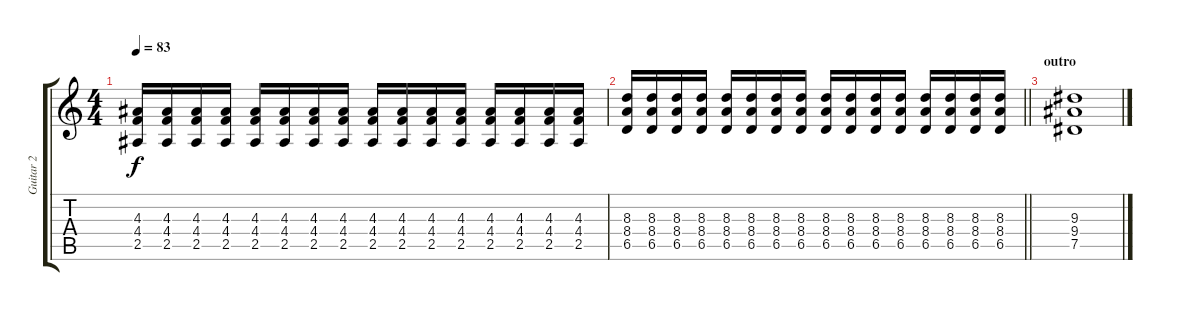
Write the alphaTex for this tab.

\track ("Guitar 2" "Guitar 2") {instrument distortionguitar}
\staff {score tabs}
\tuning (Eb4 Bb3 Gb3 Db3 Ab2 Eb2) {hide}
\ts (4 4)
\tempo 83
\clef g2
\ks c
(4.3 4.4 2.5).16{dy f} (4.3 4.4 2.5).16 (4.3 4.4 2.5).16 (4.3 4.4 2.5).16 (4.3 4.4 2.5).16 (4.3 4.4 2.5).16 (4.3 4.4 2.5).16 (4.3 4.4 2.5).16 (4.3 4.4 2.5).16 (4.3 4.4 2.5).16 (4.3 4.4 2.5).16 (4.3 4.4 2.5).16 (4.3 4.4 2.5).16 (4.3 4.4 2.5).16 (4.3 4.4 2.5).16 (4.3 4.4 2.5).16 |
\barLineRight lightlight
(8.3 8.4 6.5).16 (8.3 8.4 6.5).16 (8.3 8.4 6.5).16 (8.3 8.4 6.5).16 (8.3 8.4 6.5).16 (8.3 8.4 6.5).16 (8.3 8.4 6.5).16 (8.3 8.4 6.5).16 (8.3 8.4 6.5).16 (8.3 8.4 6.5).16 (8.3 8.4 6.5).16 (8.3 8.4 6.5).16 (8.3 8.4 6.5).16 (8.3 8.4 6.5).16 (8.3 8.4 6.5).16 (8.3 8.4 6.5).16 |
\section ("" "outro")
(9.3 9.4 7.5).1
